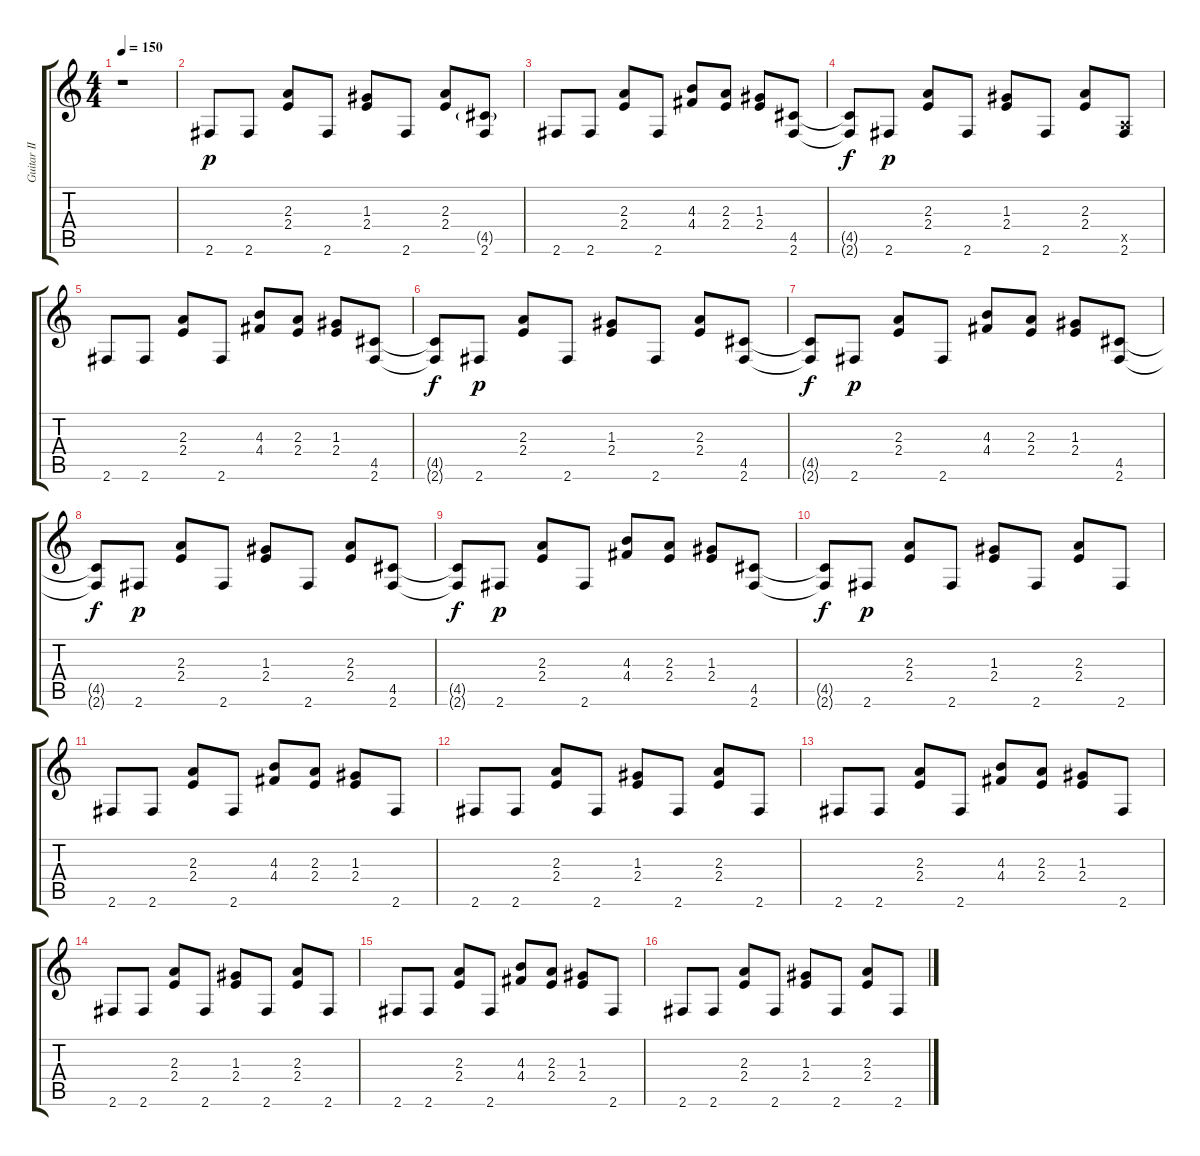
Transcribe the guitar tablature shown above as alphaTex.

\track ("Guitar II" "Guitar II") {instrument overdrivenguitar}
\staff {score tabs}
\tuning (E4 B3 G3 D3 A2 E2) {hide}
\ts (4 4)
\tempo 150
\clef g2
\ks c
r.1{dy p instrument overdrivenguitar} |
2.6.8 2.6.8 (2.3 2.4).8 2.6.8 (1.3 2.4).8 2.6.8 (2.3 2.4).8 (4.5{g} 2.6).8 |
2.6.8 2.6.8 (2.3 2.4).8 2.6.8 (4.3 4.4).8 (2.3 2.4).8 (1.3 2.4).8 (4.5 2.6).8 |
(4.5{t} 2.6{t}).8{dy f} 2.6.8{dy p} (2.3 2.4).8 2.6.8 (1.3 2.4).8 2.6.8 (2.3 2.4).8 (0.5{x} 2.6).8 |
2.6.8 2.6.8 (2.3 2.4).8 2.6.8 (4.3 4.4).8 (2.3 2.4).8 (1.3 2.4).8 (4.5 2.6).8 |
(4.5{t} 2.6{t}).8{dy f} 2.6.8{dy p} (2.3 2.4).8 2.6.8 (1.3 2.4).8 2.6.8 (2.3 2.4).8 (4.5 2.6).8 |
(4.5{t} 2.6{t}).8{dy f} 2.6.8{dy p} (2.3 2.4).8 2.6.8 (4.3 4.4).8 (2.3 2.4).8 (1.3 2.4).8 (4.5 2.6).8 |
(4.5{t} 2.6{t}).8{dy f} 2.6.8{dy p} (2.3 2.4).8 2.6.8 (1.3 2.4).8 2.6.8 (2.3 2.4).8 (4.5 2.6).8 |
(4.5{t} 2.6{t}).8{dy f} 2.6.8{dy p} (2.3 2.4).8 2.6.8 (4.3 4.4).8 (2.3 2.4).8 (1.3 2.4).8 (4.5 2.6).8 |
(4.5{t} 2.6{t}).8{dy f} 2.6.8{dy p} (2.3 2.4).8 2.6.8 (1.3 2.4).8 2.6.8 (2.3 2.4).8 2.6.8 |
2.6.8 2.6.8 (2.3 2.4).8 2.6.8 (4.3 4.4).8 (2.3 2.4).8 (1.3 2.4).8 2.6.8 |
2.6.8 2.6.8 (2.3 2.4).8 2.6.8 (1.3 2.4).8 2.6.8 (2.3 2.4).8 2.6.8 |
2.6.8 2.6.8 (2.3 2.4).8 2.6.8 (4.3 4.4).8 (2.3 2.4).8 (1.3 2.4).8 2.6.8 |
2.6.8 2.6.8 (2.3 2.4).8 2.6.8 (1.3 2.4).8 2.6.8 (2.3 2.4).8 2.6.8 |
2.6.8 2.6.8 (2.3 2.4).8 2.6.8 (4.3 4.4).8 (2.3 2.4).8 (1.3 2.4).8 2.6.8 |
2.6.8 2.6.8 (2.3 2.4).8 2.6.8 (1.3 2.4).8 2.6.8 (2.3 2.4).8 2.6.8
